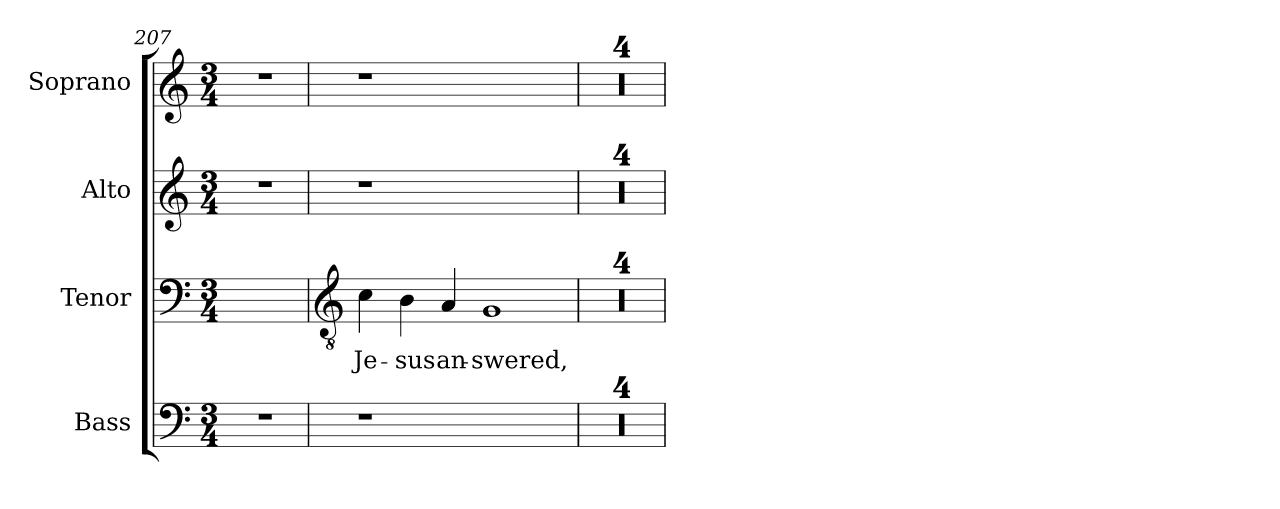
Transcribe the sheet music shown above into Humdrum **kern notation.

**kern	**kern	**text	**kern	**kern
*part4	*part3	*part3	*part2	*part1
*staff4	*staff3	*staff3	*staff2	*staff1
*I"Bass	*I"Tenor	*	*I"Alto	*I"Soprano
!!LO:LB:g=z
*clefF4	*clefF4	*	*clefG2	*clefG2
*	*ITrd7c12	*	*	*
*k[]	*k[]	*	*k[]	*k[]
*C:	*C:	*	*C:	*C:
*M3/4	*M3/4	*	*M3/4	*M3/4
=207	=207	=207	=207	=207
!LO:N:vis=1	!LO:N:vis=1	!	!LO:N:vis=1	!LO:N:vis=1
2.r	2.ryy	.	2.r	2.r
=208	=208	=208	=208	=208
*	*clefGv2	*	*	*
!LO:N:vis=1	!	!	!	!
!	!	!LO:LY:b:color=#000000	!LO:N:vis=1	!LO:N:vis=1
2.r	4Ci\	Je-	2.r	2.r
!	!	!LO:LY:b:color=#000000	!	!
.	4BBi\	-sus	.	.
!	!	!LO:LY:b:color=#000000	!	!
.	4AAi/	an-	.	.
!	!	!LO:LY:b:color=#000000	!	!
1ryy	1GGi	-swered,	1ryy	1ryy
=209	=209	=209	=209	=209
*	*stria0	*	*	*
!LO:N:vis=1	!LO:N:vis=1	!	!LO:N:vis=1	!LO:N:vis=1
2.r	2.r	.	2.r	2.r
=210	=210	=210	=210	=210
!LO:N:vis=1	!LO:N:vis=1	!	!LO:N:vis=1	!LO:N:vis=1
2.r	2.r	.	2.r	2.r
=211	=211	=211	=211	=211
!LO:N:vis=1	!LO:N:vis=1	!	!LO:N:vis=1	!LO:N:vis=1
2.r	2.r	.	2.r	2.r
=212	=212	=212	=212	=212
!LO:N:vis=1	!LO:N:vis=1	!	!LO:N:vis=1	!LO:N:vis=1
2.r	2.r	.	2.r	2.r
=	=	=	=	=
*-	*-	*-	*-	*-
